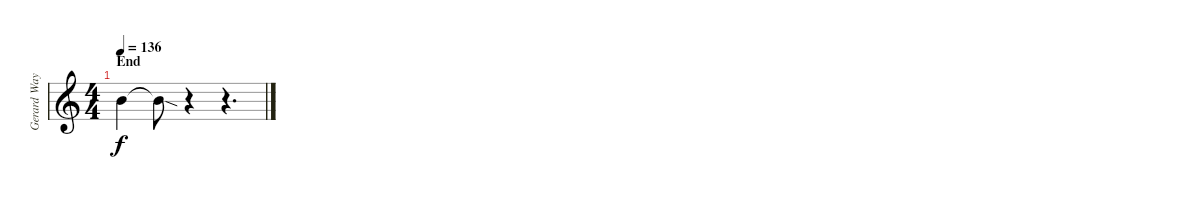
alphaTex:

\track ("Gerard Way [Vocals]" "Gerard Way") {instrument clarinet}
\staff {score}
\tuning (E4 B3 G3 D3 A2 E2) {hide}
\ts (4 4)
\section ("" "End")
\tempo 136
\clef g2
\ks c
7.1.4{dy f} 7.1{sod t}.8 r.4 r.4{d}
